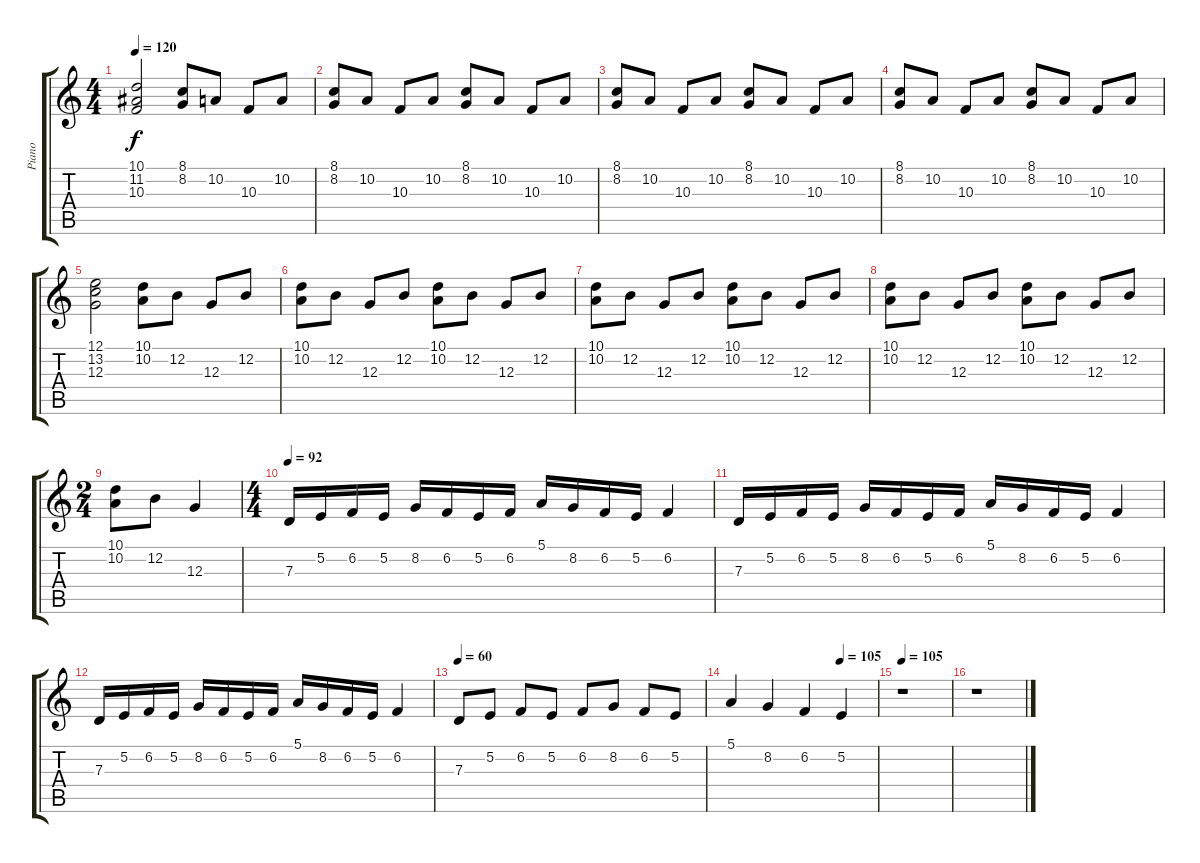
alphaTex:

\track ("Piano" "Piano") {instrument brightacousticpiano}
\staff {score tabs}
\tuning (E4 B3 G3 D3 A2 E2) {hide}
\ts (4 4)
\tempo 120
\clef g2
\ks c
(10.1 11.2 10.3).2{dy f} (8.1 8.2).8 10.2.8 10.3.8 10.2.8 |
(8.1 8.2).8 10.2.8 10.3.8 10.2.8 (8.1 8.2).8 10.2.8 10.3.8 10.2.8 |
(8.1 8.2).8 10.2.8 10.3.8 10.2.8 (8.1 8.2).8 10.2.8 10.3.8 10.2.8 |
(8.1 8.2).8 10.2.8 10.3.8 10.2.8 (8.1 8.2).8 10.2.8 10.3.8 10.2.8 |
(12.1 13.2 12.3).2 (10.1 10.2).8 12.2.8 12.3.8 12.2.8 |
(10.1 10.2).8 12.2.8 12.3.8 12.2.8 (10.1 10.2).8 12.2.8 12.3.8 12.2.8 |
(10.1 10.2).8 12.2.8 12.3.8 12.2.8 (10.1 10.2).8 12.2.8 12.3.8 12.2.8 |
(10.1 10.2).8 12.2.8 12.3.8 12.2.8 (10.1 10.2).8 12.2.8 12.3.8 12.2.8 |
\ts (2 4)
(10.1 10.2).8 12.2.8 12.3.4 |
\ts (4 4)
\tempo 92
7.3.16 5.2.16 6.2.16 5.2.16 8.2.16 6.2.16 5.2.16 6.2.16 5.1.16 8.2.16 6.2.16 5.2.16 6.2.4 |
7.3.16 5.2.16 6.2.16 5.2.16 8.2.16 6.2.16 5.2.16 6.2.16 5.1.16 8.2.16 6.2.16 5.2.16 6.2.4 |
7.3.16 5.2.16 6.2.16 5.2.16 8.2.16 6.2.16 5.2.16 6.2.16 5.1.16 8.2.16 6.2.16 5.2.16 6.2.4 |
\tempo 60
7.3.8 5.2.8 6.2.8 5.2.8 6.2.8 8.2.8 6.2.8 5.2.8 |
\tempo (105 0.75)
5.1.4 8.2.4 6.2.4 5.2.4 |
\tempo 112
\tempo 105
r.1 |
r.1
